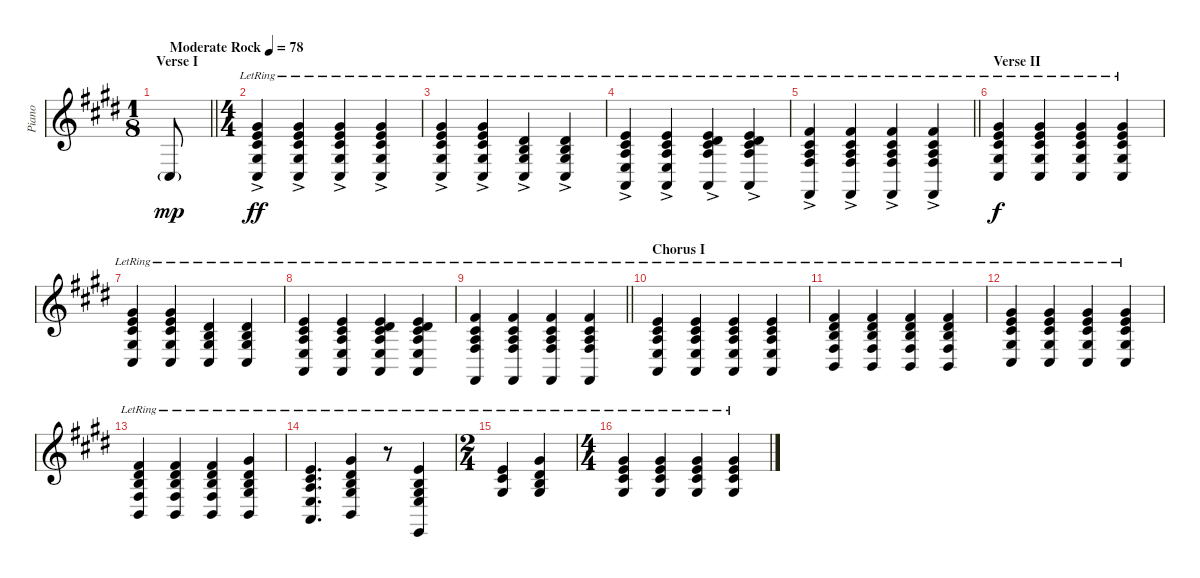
\track ("Piano" "Piano") {instrument brightacousticpiano}
\staff {score}
\tuning (E4 B3 G3 D3 A2 E2) {hide}
\ts (1 8)
\section ("" "Verse I")
\tempo (78 "Moderate Rock")
\clef g2
\barLineRight lightlight
\ks c#minor
4.5{g}.8{dy mp instrument brightacousticpiano} |
\ts (4 4)
(4.1{ac lr} 5.2{ac lr} 6.3{ac lr} 6.4{ac lr} 4.5{ac}).4{dy ff} (4.1{ac lr} 5.2{ac lr} 6.3{ac lr} 6.4{ac lr} 4.5{ac}).4 (4.1{ac lr} 5.2{ac lr} 6.3{ac lr} 6.4{ac lr} 4.5).4 (4.1{ac lr} 5.2{ac lr} 6.3{ac lr} 6.4{ac lr} 4.5{ac}).4 |
(4.1{ac lr} 5.2{ac lr} 6.3{ac lr} 6.4{ac lr} 4.5{ac}).4 (4.1{ac lr} 5.2{ac lr} 6.3{ac lr} 6.4{ac lr} 4.5{ac}).4 (4.2{ac lr} 4.3{ac lr} 6.4{ac lr} 4.5{ac}).4 (4.2{ac lr} 4.3{ac lr} 6.4{lr} 4.5{ac}).4 |
(0.1{ac lr} 2.2{ac lr} 2.3{ac lr} 2.4{ac lr} 0.5{ac}).4 (0.1{ac lr} 2.2{ac lr} 2.3{ac lr} 2.4{lr} 0.5{ac}).4 (0.1{ac lr} 4.2{ac lr} 2.3{ac lr} 11.4{ac lr} 0.5{ac}).4 (0.1{ac lr} 4.2{ac lr} 2.3{ac lr} 11.4{ac lr} 0.5{ac}).4 |
\barLineRight lightlight
(2.1{ac lr} 2.2{ac lr} 2.3{ac lr} 4.4{ac lr} 2.6{ac}).4 (2.1{ac lr} 2.2{ac lr} 2.3{ac lr} 4.4{ac lr} 2.6{ac}).4{txt " "} (2.1{ac lr} 2.2{ac lr} 2.3{ac lr} 4.4{ac lr} 2.6{ac}).4 (2.1{lr} 2.2{ac lr} 2.3{ac lr} 4.4{lr} 2.6{ac}).4 |
\section ("" "Verse II")
(4.1{lr} 5.2{lr} 6.3{lr} 6.4{lr} 4.5).4{dy f volume 9} (4.1{lr} 5.2{lr} 6.3{lr} 6.4{lr} 4.5).4 (4.1{lr} 5.2{lr} 6.3{lr} 6.4{lr} 4.5).4 (4.1{lr} 5.2{lr} 6.3{lr} 6.4{lr} 4.5).4 |
(4.1{lr} 5.2{lr} 6.3{lr} 6.4{lr} 4.5).4 (4.1{lr} 5.2{lr} 6.3{lr} 6.4{lr} 4.5).4 (4.2{lr} 4.3{lr} 6.4{lr} 4.5).4 (4.2{lr} 4.3{lr} 6.4{lr} 4.5).4 |
(0.1{lr} 2.2{lr} 2.3{lr} 2.4{lr} 0.5).4 (0.1{lr} 2.2{lr} 2.3{lr} 2.4{lr} 0.5).4 (0.1{lr} 2.2{lr} 2.3{lr} 2.4{lr} 18.5 5.6).4 (0.1{lr} 2.2{lr} 2.3{lr} 2.4{lr} 18.5 5.6).4 |
\barLineRight lightlight
(2.1{lr} 2.2{lr} 2.3{lr} 4.4{lr} 2.6).4 (2.1{lr} 2.2{lr} 2.3{lr} 4.4{lr} 2.6).4 (2.1{lr} 2.2{lr} 2.3{lr} 4.4{lr} 2.6).4 (2.1{lr} 2.2{lr} 2.3{lr} 4.4{lr} 2.6).4 |
\section ("" "Chorus I")
(0.1{lr} 2.2{lr} 2.3{lr} 2.4{lr} 0.5).4 (0.1{lr} 2.2{lr} 2.3{lr} 2.4{lr} 0.5).4 (0.1{lr} 2.2{lr} 2.3{lr} 2.4{lr} 0.5).4 (0.1{lr} 2.2{lr} 2.3{lr} 2.4{lr} 0.5).4 |
(2.1{lr} 4.2{lr} 4.3{lr} 4.4{lr} 2.5).4 (2.1{lr} 4.2{lr} 4.3{lr} 4.4{lr} 2.5).4 (2.1{lr} 4.2{lr} 4.3{lr} 4.4{lr} 2.5).4 (2.1{lr} 4.2{lr} 4.3{lr} 4.4{lr} 2.5).4 |
(4.1{lr} 5.2{lr} 6.3{lr} 6.4{lr} 4.5).4 (4.1{lr} 5.2{lr} 6.3{lr} 6.4{lr} 4.5).4 (4.1{lr} 5.2{lr} 6.3{lr} 6.4{lr} 4.5).4 (4.1{lr} 5.2{lr} 6.3{lr} 6.4{lr} 4.5).4 |
(2.1{lr} 4.2{lr} 4.3{lr} 4.4{lr} 2.5).4 (2.1{lr} 4.2{lr} 4.3{lr} 4.4{lr} 2.5).4 (2.1{lr} 4.2{lr} 4.3{lr} 4.4{lr} 2.5).4 (4.1{lr} 4.2{lr} 4.3{lr} 6.4{lr} 2.5).4 |
(0.1{lr} 2.2{lr} 2.3{lr} 2.4{lr} 0.5).4{d} (4.1{lr} 4.2{lr} 4.3{lr} 6.4{lr} 2.5).4 r.8 (0.1{lr} 0.2{lr} 1.3{lr} 2.4{lr} 0.6).4 |
\ts (2 4)
(0.1{lr} 2.2{lr} 1.3).4 (4.1{lr} 4.2{lr} 4.3{lr} 6.4{lr}).4 |
\ts (4 4)
(4.1{lr} 5.2{lr} 6.3{lr} 6.4{lr}).4 (4.1{lr} 5.2{lr} 6.3{lr} 6.4{lr}).4 (4.1{lr} 5.2{lr} 6.3{lr} 6.4{lr}).4 (4.1{lr} 5.2{lr} 6.3{lr} 6.4{lr}).4
